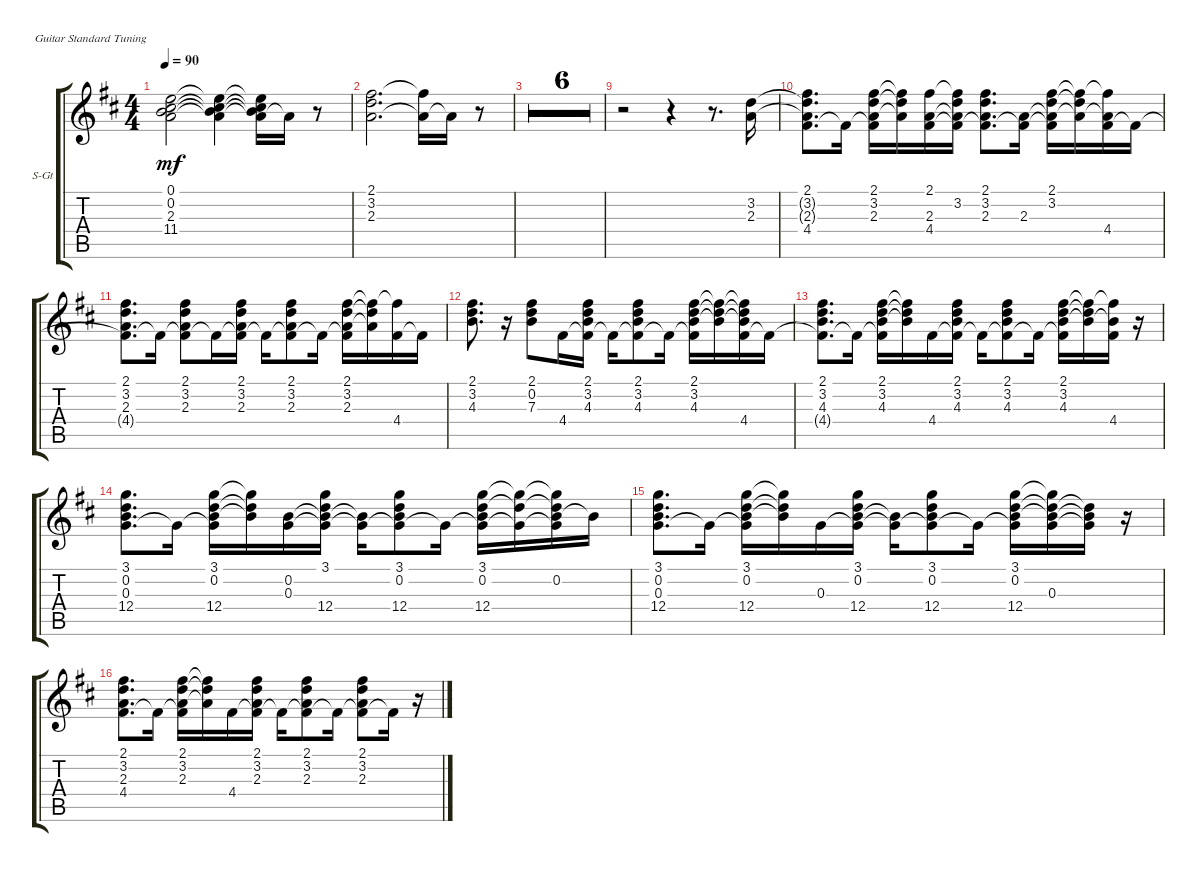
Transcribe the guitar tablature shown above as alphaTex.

\defaultSystemsLayout 4
\bracketExtendMode groupsimilarinstruments
\firstSystemTrackNameOrientation horizontal
\otherSystemsTrackNameOrientation horizontal
\track ("Steel Guitar" "S-Gt") {multiBarRest instrument acousticguitarsteel}
\staff {score tabs}
\tuning (E4 B3 G3 D3 A2 E2)
\ts (4 4)
\tempo 90
\clef g2
\scale
0.333333
\ks d
(11.4 2.3 0.2 0.1).2{dy mf} (11.4{t} 2.3{t} 0.2{t} 0.1{t}).4 (11.4{t} 2.3{t} 0.2{t} 0.1{t}).16 2.3{t}.16 r.8 |
\scale
0.333333 (2.3 3.2 2.1).2{d} (2.3{t} 2.1{t}).16 2.3{t}.16 r.8 |
\scale
0.333333 r.1 |
\scale
0.333333 r.1 |
\scale
0.333333 r.1 |
\scale
0.333333 r.1 |
\scale
0.333333 r.1 |
\scale
0.333333 r.1 |
\scale
0.333333 r.2 r.4 r.8{d} (2.3 3.2).16 |
\scale
0.333333 (4.4 2.3{t} 3.2{t} 2.1).8{d} 4.4{t}.16 (4.4{t} 2.3 3.2 2.1).16 (2.3{t} 3.2{t} 2.1{t}).16 (4.4 2.3 2.1).16 (4.4{t} 2.3{t} 3.2 2.1{t}).16 (4.4{t} 2.3 3.2 2.1).8{d} (4.4{t} 2.3).16 (4.4{t} 2.3{t} 3.2 2.1).16 (2.3{t} 3.2{t} 2.1{t}).16 (4.4 2.3{t} 2.1{t}).16 4.4{t}.16 |
\scale
0.333333 (4.4{t} 2.3 3.2 2.1).8{d} 4.4{t}.16 (4.4{t} 2.3 3.2 2.1).8 4.4{t}.16 (4.4{t} 2.3 3.2 2.1).16 4.4{t}.16 (4.4{t} 2.3 3.2 2.1).8 4.4{t}.16 (4.4{t} 2.3 3.2 2.1).16 (2.3{t} 3.2{t} 2.1{t}).16 (4.4 2.1{t}).16 4.4{t}.16 |
\scale
0.333333 (4.3 3.2 2.1).8{d} r.16 (7.3 0.2 2.1).8 4.4.16 (4.4{t} 4.3 3.2 2.1).16 4.4{t}.16 (4.4{t} 4.3 3.2 2.1).8 4.4{t}.16 (4.4{t} 4.3 3.2 2.1).16 (4.3{t} 3.2{t} 2.1{t}).16 (4.4 4.3{t} 3.2{t} 2.1{t}).16 4.4{t}.16 |
\scale
0.333333 (4.4{t} 4.3 3.2 2.1).8{d} 4.4{t}.16 (4.4{t} 4.3 3.2 2.1).16 (4.3{t} 3.2{t} 2.1{t}).16 4.4.16 (4.4{t} 4.3 3.2 2.1).16 4.4{t}.16 (4.4{t} 4.3 3.2 2.1).8 4.4{t}.16 (4.4{t} 4.3 3.2 2.1).16 (4.3{t} 3.2{t} 2.1{t}).16 (4.4 4.3{t} 2.1{t}).16 r.16 |
\scale
0.333333 (12.4 0.3 0.2 3.1).8{d} 0.3{t}.16 (12.4 0.3{t} 0.2 3.1).16 (12.4{t} 0.2{t} 3.1{t}).16 (0.3 0.2).16 (12.4 0.3{t} 0.2{t} 3.1).16 (0.3{t} 0.2{t}).16 (12.4 0.3{t} 0.2 3.1).8 0.3{t}.16 (12.4 0.3{t} 0.2 3.1).16 (12.4{t} 0.3{t} 3.1{t}).16 (12.4{t} 0.3{t} 0.2 3.1{t}).16 0.2{t}.16 |
\scale
0.333333 (12.4 0.3 0.2 3.1).8{d} 0.3{t}.16 (12.4 0.3{t} 0.2 3.1).16 (12.4{t} 0.2{t} 3.1{t}).16 0.3.16 (12.4 0.3{t} 0.2 3.1).16 (0.3{t} 0.2{t}).16 (12.4 0.3{t} 0.2 3.1).8 0.3{t}.16 (12.4 0.3{t} 0.2 3.1).16 (12.4{t} 0.3 0.2{t} 3.1{t}).16 (12.4{t} 0.3{t} 0.2{t}).16 r.16 |
\scale
0.333333 (4.4 2.3 3.2 2.1).8{d} 4.4{t}.16 (4.4{t} 2.3 3.2 2.1).16 (2.3{t} 3.2{t} 2.1{t}).16 4.4.16 (4.4{t} 2.3 3.2 2.1).16 4.4{t}.16 (4.4{t} 2.3 3.2 2.1).8 4.4{t}.16 (4.4{t} 2.3 3.2 2.1).8 4.4{t}.16 r.16
